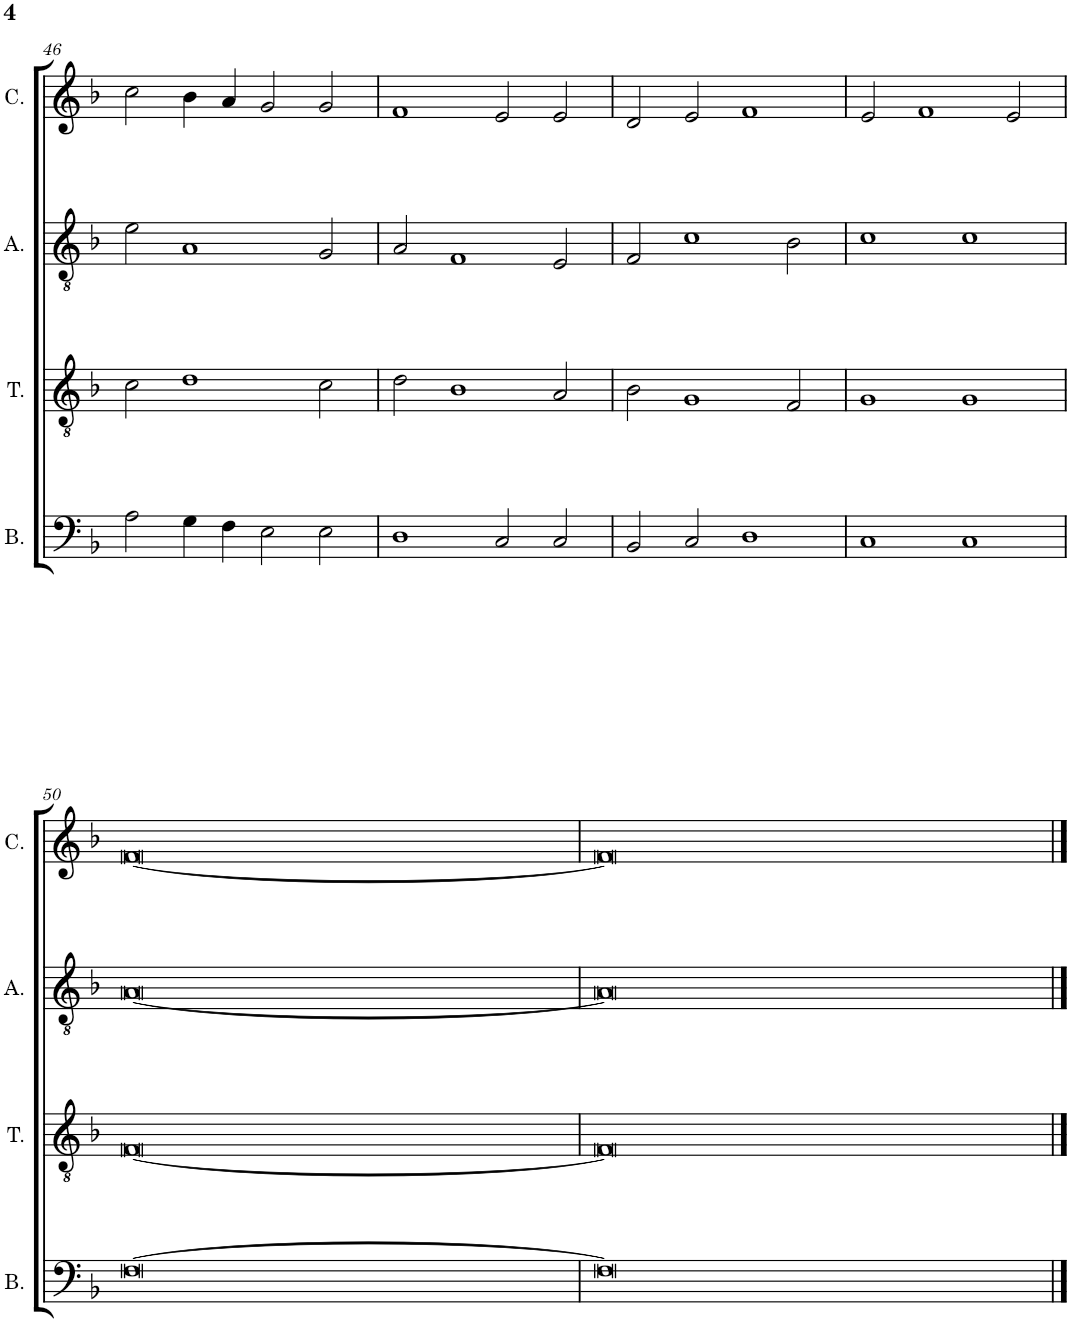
**kern	**kern	**kern	**kern
*part4	*part3	*part2	*part1
*staff4	*staff3	*staff2	*staff1
*I"Bassus	*I"Tenor	*I"Altus	*I"Cantus
*I'B.	*I'T.	*I'A.	*I'C.
!!LO:PB:g=z
*clefF4	*clefGv2	*clefGv2	*clefG2
*k[b-]	*k[b-]	*k[b-]	*k[b-]
*M2/1	*M2/1	*M2/1	*M2/1
=46	=46	=46	=46
2A\	2c\	2e\	2cc\
4G\	1d	1A	4b-\
4F\	.	.	4a/
2E\	.	.	2g/
2E\	2c\	2G/	2g/
=47	=47	=47	=47
1D	2d\	2A/	1f
.	1B-	1F	.
2C/	.	.	2e/
2C/	2A/	2E/	2e/
=48	=48	=48	=48
2BB-/	2B-\	2F/	2d/
2C/	1G	1c	2e/
1D	.	.	1f
.	2F/	2B-\	.
=49	=49	=49	=49
1C	1G	1c	2e/
.	.	.	1f
1C	1G	1c	.
.	.	.	2e/
!!LO:LB:g=z
=50	=50	=50	=50
[0F	[0F	[0A	[0f
=51	=51	=51	=51
0F]	0F]	0A]	0f]
==	==	==	==
*-	*-	*-	*-
